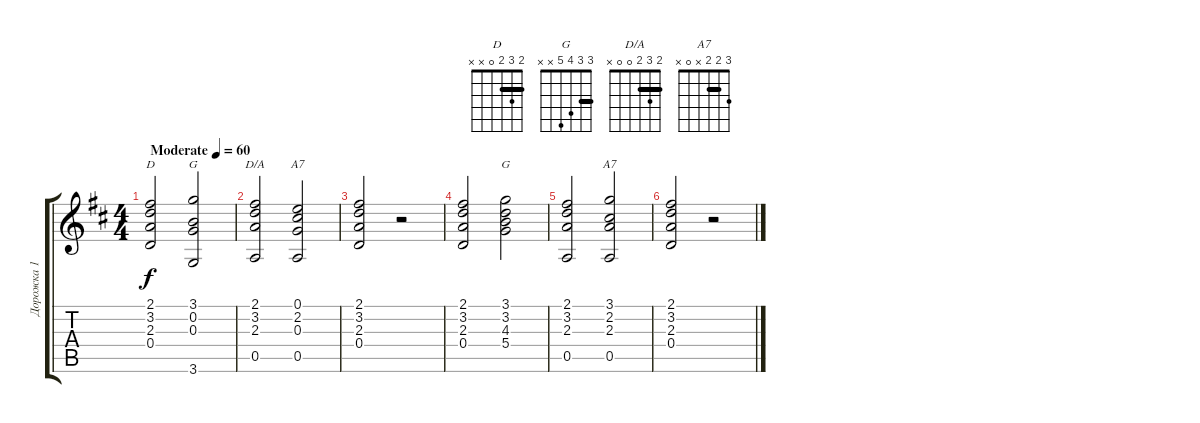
\track ("Дорожка 1" "Дорожка 1") {instrument acousticguitarnylon}
\staff {score tabs}
\tuning (E4 B3 G3 D3 A2 E2) {hide}
\chord ("D" 2 3 2 0 x x) {barre 2}
\chord ("G" 3 0 0 x x 3)
\chord ("D/A" 2 3 2 0 0 x) {barre 2}
\chord ("A7" 0 2 0 x 0 x)
\chord ("G" 3 3 4 5 x x) {barre 3}
\chord ("A7" 3 2 2 x 0 x) {barre 2}
\ts (4 4)
\tempo (60 "Moderate")
\clef g2
\ks d
(2.1 3.2 2.3 0.4).2{ch "D" dy f instrument acousticguitarnylon} (3.1 0.2 0.3 3.6).2{ch "G"} |
(2.1 3.2 2.3 0.5).2{ch "D/A"} (0.1 2.2 0.3 0.5).2{ch "A7"} |
(2.1 3.2 2.3 0.4).2 r.2 |
(2.1 3.2 2.3 0.4).2 (3.1 3.2 4.3 5.4).2{ch "G"} |
(2.1 3.2 2.3 0.5).2 (3.1 2.2 2.3 0.5).2{ch "A7"} |
(2.1 3.2 2.3 0.4).2 r.2
